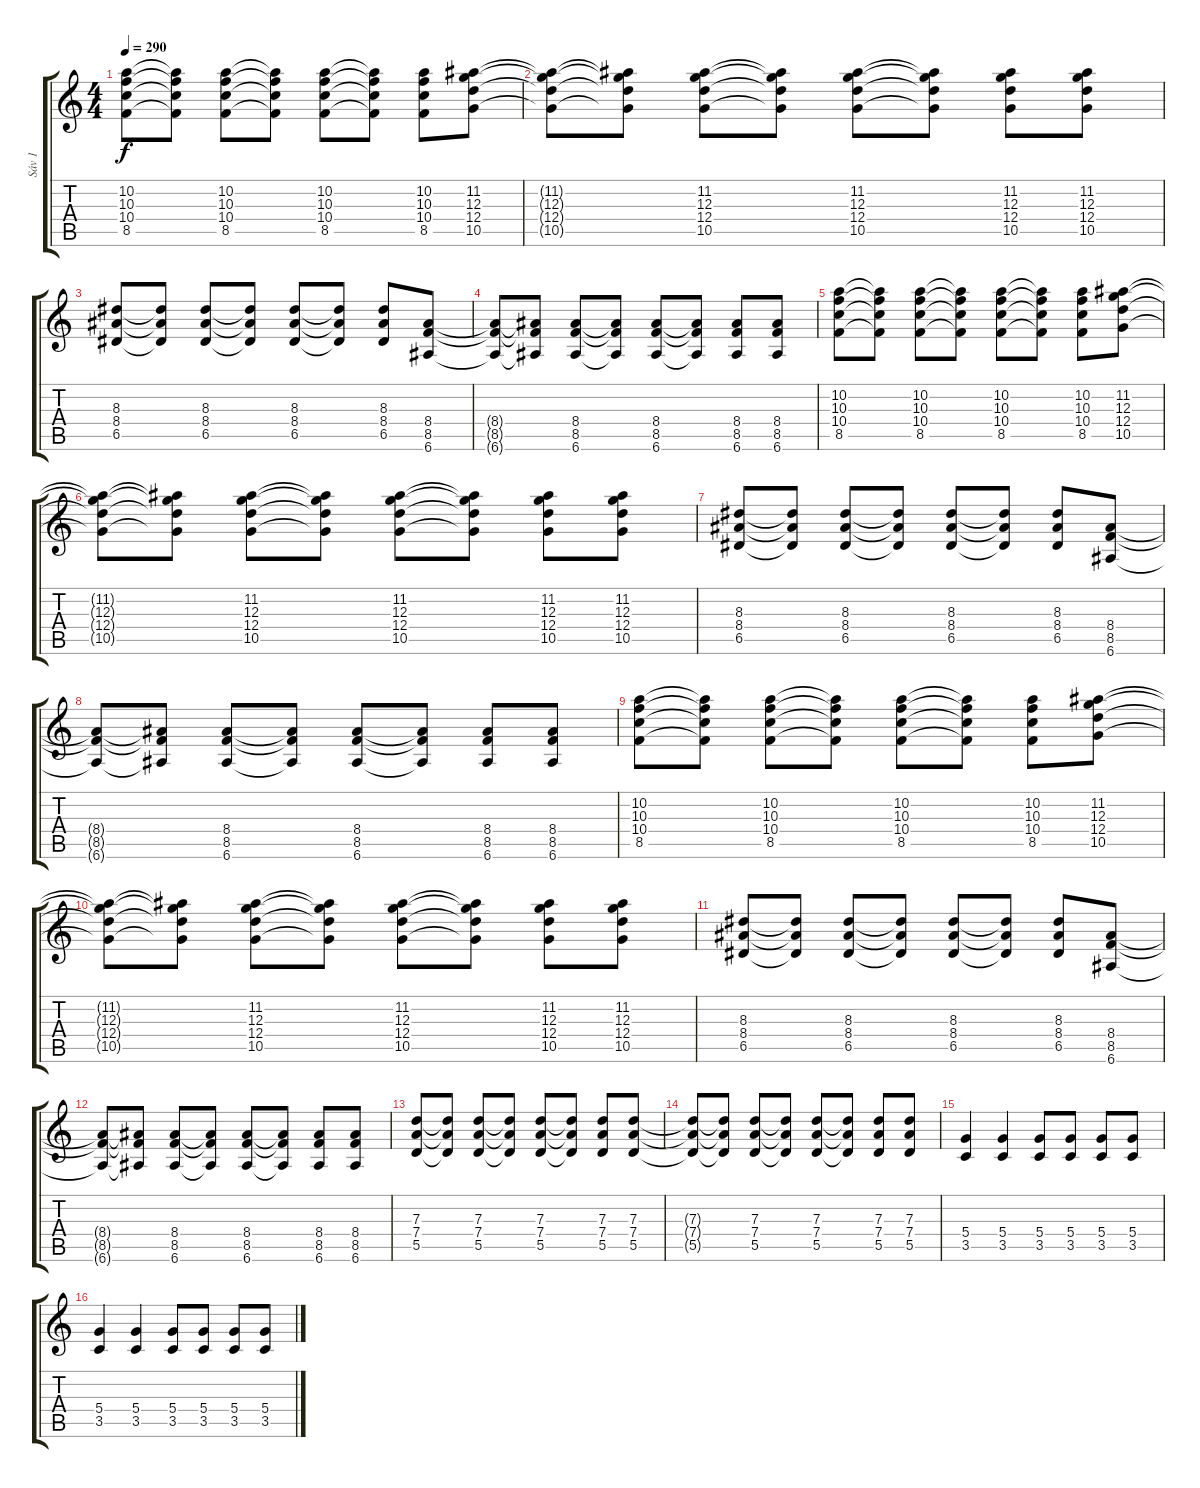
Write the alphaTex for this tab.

\track ("Sáv 1" "Sáv 1") {instrument distortionguitar}
\staff {score tabs}
\tuning (E4 B3 G3 D3 A2 E2) {hide}
\ts (4 4)
\tempo 290
\clef g2
\ks c
(10.2 10.3 10.4 8.5).8{dy f} (10.2{t} 10.3{t} 10.4{t} 8.5{t}).8 (10.2 10.3 10.4 8.5).8 (10.2{t} 10.3{t} 10.4{t} 8.5{t}).8 (10.2 10.3 10.4 8.5).8 (10.2{t} 10.3{t} 10.4{t} 8.5{t}).8 (10.2 10.3 10.4 8.5).8 (11.2 12.3 12.4 10.5).8 |
(11.2{t} 12.3{t} 12.4{t} 10.5{t}).8 (11.2{t} 12.3{t} 12.4{t} 10.5{t}).8 (11.2 12.3 12.4 10.5).8 (11.2{t} 12.3{t} 12.4{t} 10.5{t}).8 (11.2 12.3 12.4 10.5).8 (11.2{t} 12.3{t} 12.4{t} 10.5{t}).8 (11.2 12.3 12.4 10.5).8 (11.2 12.3 12.4 10.5).8 |
(8.3 8.4 6.5).8 (8.3{t} 8.4{t} 6.5{t}).8 (8.3 8.4 6.5).8 (8.3{t} 8.4{t} 6.5{t}).8 (8.3 8.4 6.5).8 (8.3{t} 8.4{t} 6.5{t}).8 (8.3 8.4 6.5).8 (8.4 8.5 6.6).8 |
(8.4{t} 8.5{t} 6.6{t}).8 (8.4{t} 8.5{t} 6.6{t}).8 (8.4 8.5 6.6).8 (8.4{t} 8.5{t} 6.6{t}).8 (8.4 8.5 6.6).8 (8.4{t} 8.5{t} 6.6{t}).8 (8.4 8.5 6.6).8 (8.4 8.5 6.6).8 |
(10.2 10.3 10.4 8.5).8 (10.2{t} 10.3{t} 10.4{t} 8.5{t}).8 (10.2 10.3 10.4 8.5).8 (10.2{t} 10.3{t} 10.4{t} 8.5{t}).8 (10.2 10.3 10.4 8.5).8 (10.2{t} 10.3{t} 10.4{t} 8.5{t}).8 (10.2 10.3 10.4 8.5).8 (11.2 12.3 12.4 10.5).8 |
(11.2{t} 12.3{t} 12.4{t} 10.5{t}).8 (11.2{t} 12.3{t} 12.4{t} 10.5{t}).8 (11.2 12.3 12.4 10.5).8 (11.2{t} 12.3{t} 12.4{t} 10.5{t}).8 (11.2 12.3 12.4 10.5).8 (11.2{t} 12.3{t} 12.4{t} 10.5{t}).8 (11.2 12.3 12.4 10.5).8 (11.2 12.3 12.4 10.5).8 |
(8.3 8.4 6.5).8 (8.3{t} 8.4{t} 6.5{t}).8 (8.3 8.4 6.5).8 (8.3{t} 8.4{t} 6.5{t}).8 (8.3 8.4 6.5).8 (8.3{t} 8.4{t} 6.5{t}).8 (8.3 8.4 6.5).8 (8.4 8.5 6.6).8 |
(8.4{t} 8.5{t} 6.6{t}).8 (8.4{t} 8.5{t} 6.6{t}).8 (8.4 8.5 6.6).8 (8.4{t} 8.5{t} 6.6{t}).8 (8.4 8.5 6.6).8 (8.4{t} 8.5{t} 6.6{t}).8 (8.4 8.5 6.6).8 (8.4 8.5 6.6).8 |
(10.2 10.3 10.4 8.5).8 (10.2{t} 10.3{t} 10.4{t} 8.5{t}).8 (10.2 10.3 10.4 8.5).8 (10.2{t} 10.3{t} 10.4{t} 8.5{t}).8 (10.2 10.3 10.4 8.5).8 (10.2{t} 10.3{t} 10.4{t} 8.5{t}).8 (10.2 10.3 10.4 8.5).8 (11.2 12.3 12.4 10.5).8 |
(11.2{t} 12.3{t} 12.4{t} 10.5{t}).8 (11.2{t} 12.3{t} 12.4{t} 10.5{t}).8 (11.2 12.3 12.4 10.5).8 (11.2{t} 12.3{t} 12.4{t} 10.5{t}).8 (11.2 12.3 12.4 10.5).8 (11.2{t} 12.3{t} 12.4{t} 10.5{t}).8 (11.2 12.3 12.4 10.5).8 (11.2 12.3 12.4 10.5).8 |
(8.3 8.4 6.5).8 (8.3{t} 8.4{t} 6.5{t}).8 (8.3 8.4 6.5).8 (8.3{t} 8.4{t} 6.5{t}).8 (8.3 8.4 6.5).8 (8.3{t} 8.4{t} 6.5{t}).8 (8.3 8.4 6.5).8 (8.4 8.5 6.6).8 |
(8.4{t} 8.5{t} 6.6{t}).8 (8.4{t} 8.5{t} 6.6{t}).8 (8.4 8.5 6.6).8 (8.4{t} 8.5{t} 6.6{t}).8 (8.4 8.5 6.6).8 (8.4{t} 8.5{t} 6.6{t}).8 (8.4 8.5 6.6).8 (8.4 8.5 6.6).8 |
(7.3 7.4 5.5).8 (7.3{t} 7.4{t} 5.5{t}).8 (7.3 7.4 5.5).8 (7.3{t} 7.4{t} 5.5{t}).8 (7.3 7.4 5.5).8 (7.3{t} 7.4{t} 5.5{t}).8 (7.3 7.4 5.5).8 (7.3 7.4 5.5).8 |
(7.3{t} 7.4{t} 5.5{t}).8 (7.3{t} 7.4{t} 5.5{t}).8 (7.3 7.4 5.5).8 (7.3{t} 7.4{t} 5.5{t}).8 (7.3 7.4 5.5).8 (7.3{t} 7.4{t} 5.5{t}).8 (7.3 7.4 5.5).8 (7.3 7.4 5.5).8 |
(5.4 3.5).4 (5.4 3.5).4 (5.4 3.5).8 (5.4 3.5).8 (5.4 3.5).8 (5.4 3.5).8 |
(5.4 3.5).4 (5.4 3.5).4 (5.4 3.5).8 (5.4 3.5).8 (5.4 3.5).8 (5.4 3.5).8
